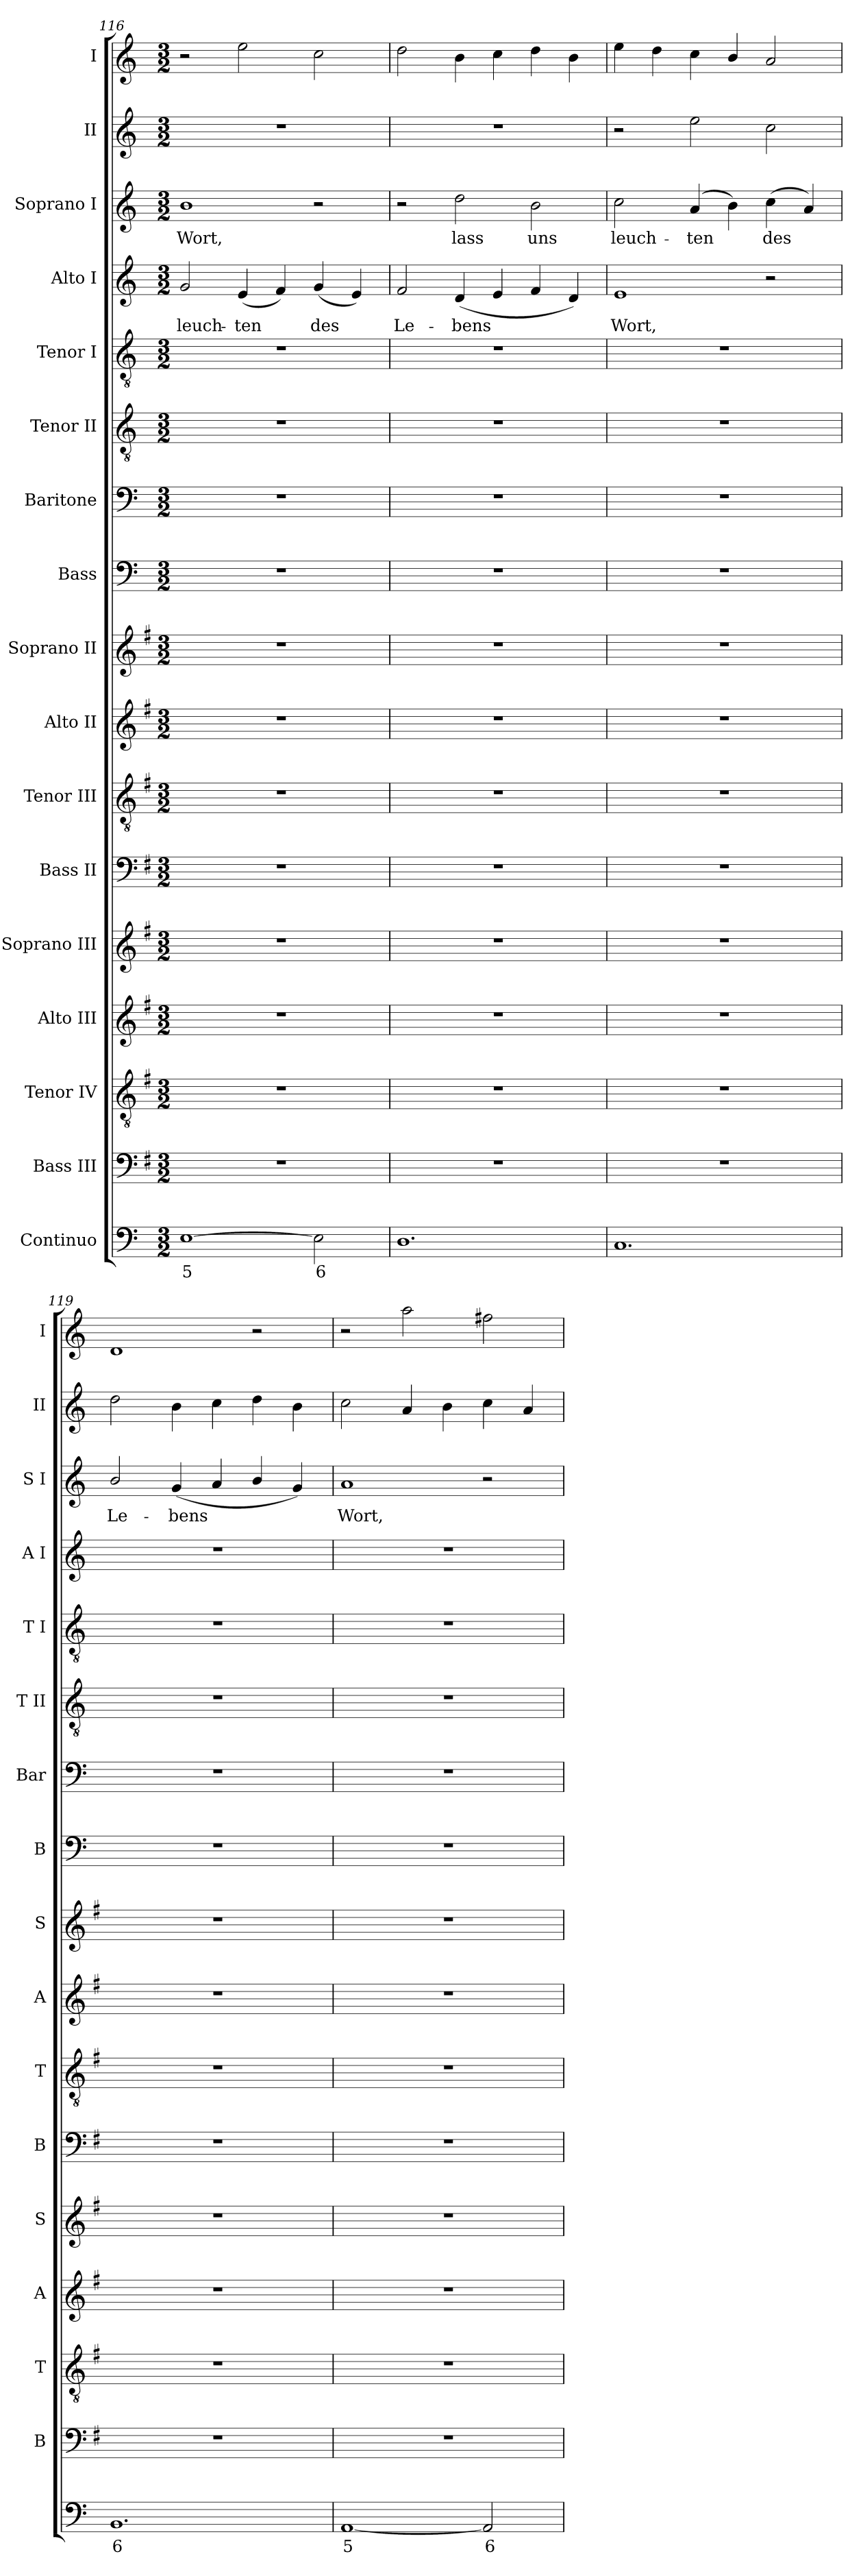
**kern	**text	**kern	**kern	**kern	**kern	**kern	**kern	**kern	**kern	**kern	**kern	**kern	**kern	**kern	**text	**kern	**text	**kern	**kern
*part17	*part17	*part16	*part15	*part14	*part13	*part12	*part11	*part10	*part9	*part8	*part7	*part6	*part5	*part4	*part4	*part3	*part3	*part2	*part1
*staff17	*staff17	*staff16	*staff15	*staff14	*staff13	*staff12	*staff11	*staff10	*staff9	*staff8	*staff7	*staff6	*staff5	*staff4	*staff4	*staff3	*staff3	*staff2	*staff1
*I"Continuo	*	*I"Bass III	*I"Tenor IV	*I"Alto III	*I"Soprano III	*I"Bass II	*I"Tenor III	*I"Alto II	*I"Soprano II	*I"Bass	*I"Baritone	*I"Tenor II	*I"Tenor I	*I"Alto I	*	*I"Soprano I	*	*I"II	*I"I
*	*	*I'B	*I'T	*I'A	*I'S	*I'B	*I'T	*I'A	*I'S	*I'B	*I'Bar	*I'T II	*I'T I	*I'A I	*	*I'S I	*	*I'II	*I'I
*clefF4	*	*clefF4	*clefGv2	*clefG2	*clefG2	*clefF4	*clefGv2	*clefG2	*clefG2	*clefF4	*clefF4	*clefGv2	*clefGv2	*clefG2	*	*clefG2	*	*clefG2	*clefG2
*	*	*ITrd4c7	*ITrd4c7	*ITrd4c7	*ITrd4c7	*ITrd4c7	*ITrd4c7	*ITrd4c7	*ITrd4c7	*	*	*	*	*	*	*	*	*	*
*k[]	*	*k[]	*k[]	*k[]	*k[]	*k[]	*k[]	*k[]	*k[]	*k[]	*k[]	*k[]	*k[]	*k[]	*	*k[]	*	*k[]	*k[]
*C:	*	*C:	*C:	*C:	*C:	*C:	*C:	*C:	*C:	*C:	*C:	*C:	*C:	*C:	*	*C:	*	*C:	*C:
*M3/2	*	*M3/2	*M3/2	*M3/2	*M3/2	*M3/2	*M3/2	*M3/2	*M3/2	*M3/2	*M3/2	*M3/2	*M3/2	*M3/2	*	*M3/2	*	*M3/2	*M3/2
=116	=116	=116	=116	=116	=116	=116	=116	=116	=116	=116	=116	=116	=116	=116	=116	=116	=116	=116	=116
!	!LO:LY:b	!	!	!	!	!	!	!	!	!	!	!	!	!	!LO:LY:b	!	!LO:LY:b	!LO:N:vis=1	!
[1E	5	1.r	1.r	1.r	1.r	1.r	1.r	1.r	1.r	1.r	1.r	1.r	1.r	2g	leuch-	1b	Wort,	1.r	2r
!	!	!	!	!	!	!	!	!	!	!	!	!	!	!	!LO:LY:b	!	!	!	!
.	.	.	.	.	.	.	.	.	.	.	.	.	.	(<4e	-ten	.	.	.	2ee
.	.	.	.	.	.	.	.	.	.	.	.	.	.	4f)	.	.	.	.	.
!	!LO:LY:b	!	!	!	!	!	!	!	!	!	!	!	!	!	!LO:LY:b	!	!	!	!
2E]	6	.	.	.	.	.	.	.	.	.	.	.	.	(<4g	des	2r	.	.	2cc
.	.	.	.	.	.	.	.	.	.	.	.	.	.	4e)	.	.	.	.	.
=117	=117	=117	=117	=117	=117	=117	=117	=117	=117	=117	=117	=117	=117	=117	=117	=117	=117	=117	=117
!	!	!	!	!	!	!	!	!	!	!	!	!	!	!	!LO:LY:b	!	!	!LO:N:vis=1	!
1.D	.	1.r	1.r	1.r	1.r	1.r	1.r	1.r	1.r	1.r	1.r	1.r	1.r	2f	Le-	2r	.	1.r	2dd
!	!	!	!	!	!	!	!	!	!	!	!	!	!	!	!LO:LY:b	!	!LO:LY:b	!	!
.	.	.	.	.	.	.	.	.	.	.	.	.	.	(<4d	-bens	2dd	lass	.	4b
.	.	.	.	.	.	.	.	.	.	.	.	.	.	4e	.	.	.	.	4cc
!	!	!	!	!	!	!	!	!	!	!	!	!	!	!	!	!	!LO:LY:b	!	!
.	.	.	.	.	.	.	.	.	.	.	.	.	.	4f	.	2b	uns	.	4dd
.	.	.	.	.	.	.	.	.	.	.	.	.	.	4d)	.	.	.	.	4b
=118	=118	=118	=118	=118	=118	=118	=118	=118	=118	=118	=118	=118	=118	=118	=118	=118	=118	=118	=118
!	!	!	!	!	!	!	!	!	!	!	!	!	!	!	!LO:LY:b	!	!LO:LY:b	!	!
1.C	.	1.r	1.r	1.r	1.r	1.r	1.r	1.r	1.r	1.r	1.r	1.r	1.r	1e	Wort,	2cc	leuch-	2r	4ee
.	.	.	.	.	.	.	.	.	.	.	.	.	.	.	.	.	.	.	4dd
!	!	!	!	!	!	!	!	!	!	!	!	!	!	!	!	!	!LO:LY:b	!	!
.	.	.	.	.	.	.	.	.	.	.	.	.	.	.	.	(<4a	-ten	2ee	4cc
.	.	.	.	.	.	.	.	.	.	.	.	.	.	.	.	4b)	.	.	4b/
!	!	!	!	!	!	!	!	!	!	!	!	!	!	!	!	!	!LO:LY:b	!	!
.	.	.	.	.	.	.	.	.	.	.	.	.	.	2r	.	(<4cc	des	2cc	2a
.	.	.	.	.	.	.	.	.	.	.	.	.	.	.	.	4a)	.	.	.
=119	=119	=119	=119	=119	=119	=119	=119	=119	=119	=119	=119	=119	=119	=119	=119	=119	=119	=119	=119
!	!LO:LY:b	!	!	!	!	!	!	!	!	!	!	!	!	!LO:N:vis=1	!	!	!LO:LY:b	!	!
1.BB	6	1.r	1.r	1.r	1.r	1.r	1.r	1.r	1.r	1.r	1.r	1.r	1.r	1.r	.	2b/	Le-	2dd	1d
!	!	!	!	!	!	!	!	!	!	!	!	!	!	!	!	!	!LO:LY:b	!	!
.	.	.	.	.	.	.	.	.	.	.	.	.	.	.	.	(<4g	-bens	4b	.
.	.	.	.	.	.	.	.	.	.	.	.	.	.	.	.	4a	.	4cc	.
.	.	.	.	.	.	.	.	.	.	.	.	.	.	.	.	4b/	.	4dd	2r
.	.	.	.	.	.	.	.	.	.	.	.	.	.	.	.	4g)	.	4b	.
=120	=120	=120	=120	=120	=120	=120	=120	=120	=120	=120	=120	=120	=120	=120	=120	=120	=120	=120	=120
!	!LO:LY:b	!	!	!	!	!	!	!	!	!	!	!	!	!LO:N:vis=1	!	!	!LO:LY:b	!	!
[1AA	5	1.r	1.r	1.r	1.r	1.r	1.r	1.r	1.r	1.r	1.r	1.r	1.r	1.r	.	1a	Wort,	2cc	2r
.	.	.	.	.	.	.	.	.	.	.	.	.	.	.	.	.	.	4a	2aa
.	.	.	.	.	.	.	.	.	.	.	.	.	.	.	.	.	.	4b	.
!	!LO:LY:b	!	!	!	!	!	!	!	!	!	!	!	!	!	!	!	!	!	!
2AA]	6	.	.	.	.	.	.	.	.	.	.	.	.	.	.	2r	.	4cc	2ff#X
.	.	.	.	.	.	.	.	.	.	.	.	.	.	.	.	.	.	4a	.
=	=	=	=	=	=	=	=	=	=	=	=	=	=	=	=	=	=	=	=
*-	*-	*-	*-	*-	*-	*-	*-	*-	*-	*-	*-	*-	*-	*-	*-	*-	*-	*-	*-
